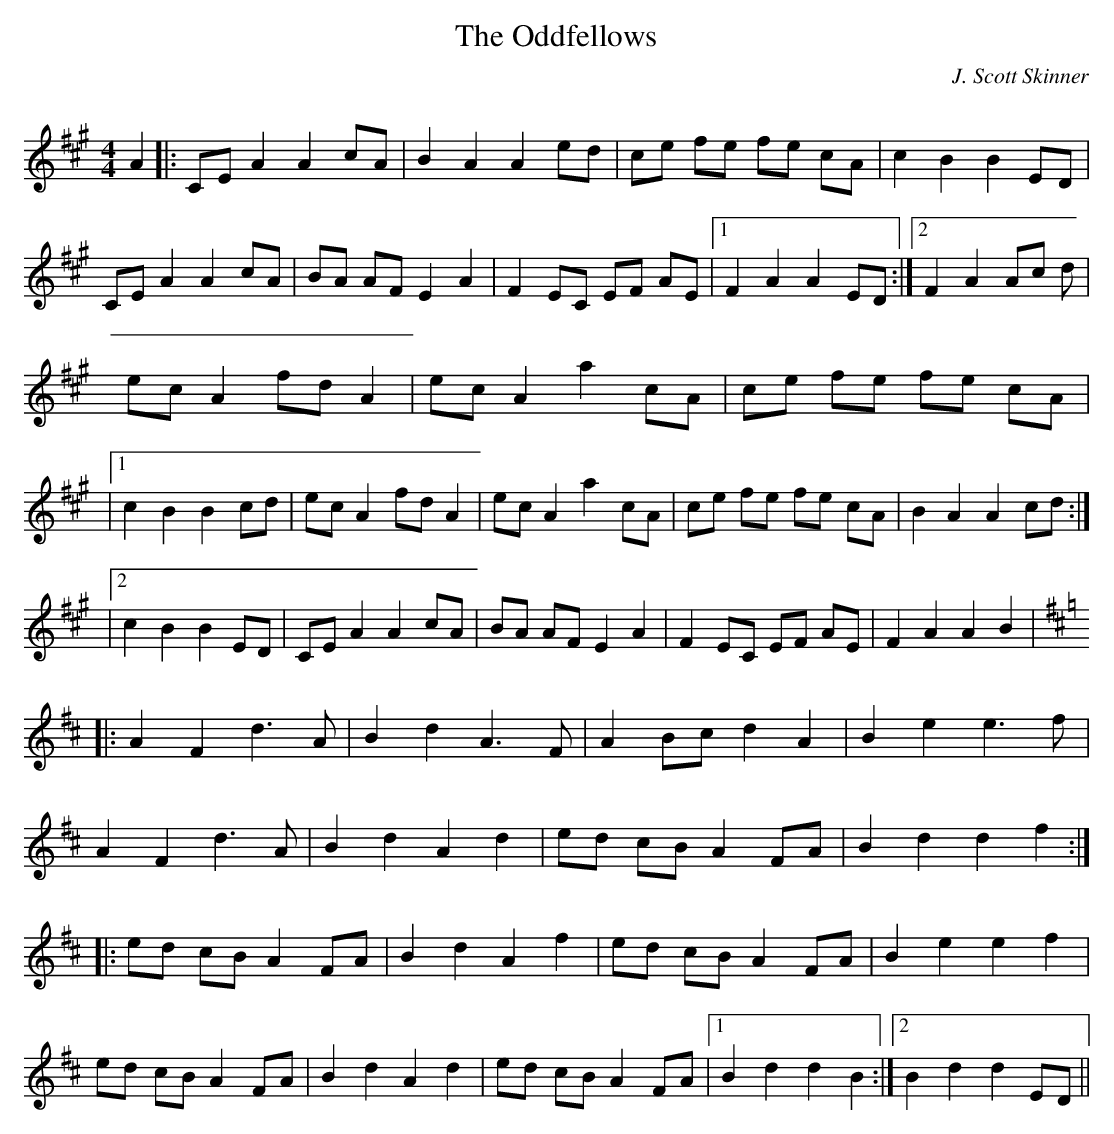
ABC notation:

X:1
T: The Oddfellows
C:J. Scott Skinner
Q: 232
K:A
M:4/4
L:1/8
A2|:CE A2 A2 cA|B2 A2 A2 ed|ce fe fe cA|c2 B2 B2 ED|
CE A2 A2 cA|BA AF E2 A2|F2 EC EF AE|1F2 A2 A2 ED:|2F2 A2 Ac d|
ec A2 fd A2|ec A2 a2 cA|ce fe fe cA|
|1c2 B2 B2 cd|ec A2 fd A2|ec A2 a2 cA|ce fe fe cA|B2 A2 A2 cd:|
|2c2 B2 B2 ED|CE A2 A2 cA|BA AF E2 A2|F2 EC EF AE|F2 A2 A2 B2|
K:D
|:A2 F2 d3A|B2 d2 A3F|A2 Bc d2 A2|B2 e2 e3f|
A2 F2 d3A|B2 d2 A2 d2|ed cB A2 FA|B2 d2 d2 f2:|
|:ed cB A2 FA|B2 d2 A2 f2|ed cB A2 FA|B2 e2 e2 f2|
ed cB A2 FA|B2 d2 A2 d2|ed cB A2 FA|1B2 d2 d2 B2:|2B2 d2 d2 ED||
